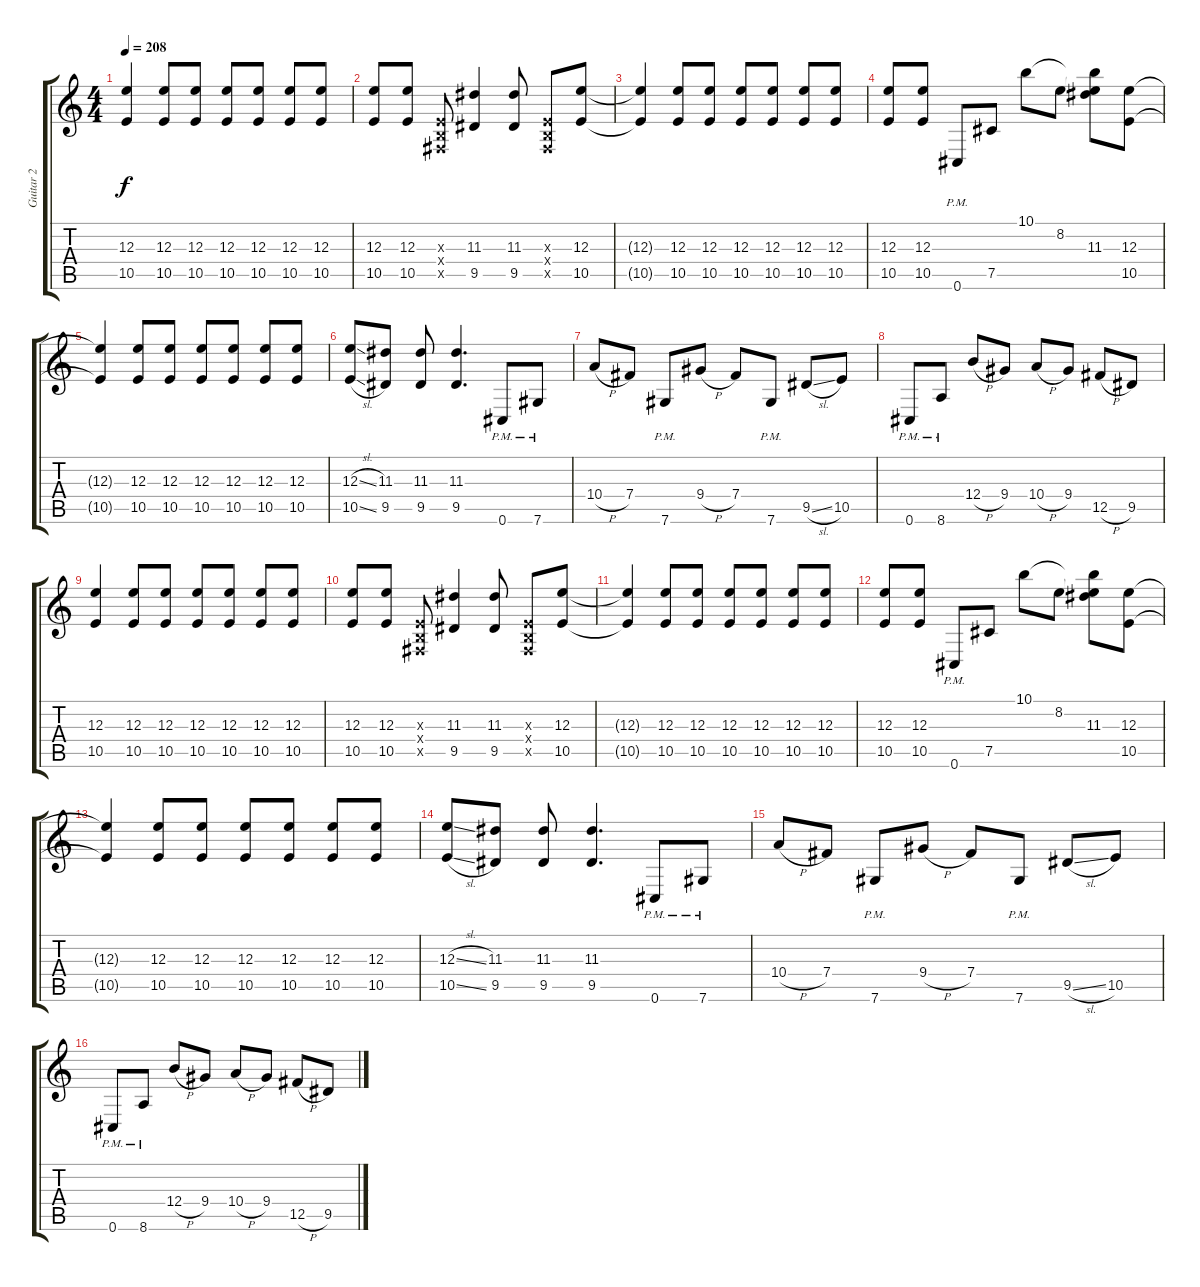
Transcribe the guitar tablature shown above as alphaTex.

\track ("Guitar 2" "Guitar 2") {instrument distortionguitar}
\staff {score tabs}
\tuning (Db4 Ab3 E3 B2 Gb2 Db2) {hide}
\ts (4 4)
\tempo 208
\clef g2
\ks c
(12.3 10.5).4{dy f} (12.3 10.5).8 (12.3 10.5).8 (12.3 10.5).8 (12.3 10.5).8 (12.3 10.5).8 (12.3 10.5).8 |
(12.3 10.5).8 (12.3 10.5).8 (0.3{x} 0.4{x} 0.5{x}).8 (11.3 9.5).4 (11.3 9.5).8 (0.3{x} 0.4{x} 0.5{x}).8 (12.3 10.5).8 |
(12.3{t} 10.5{t}).4 (12.3 10.5).8 (12.3 10.5).8 (12.3 10.5).8 (12.3 10.5).8 (12.3 10.5).8 (12.3 10.5).8 |
(12.3 10.5).8 (12.3 10.5).8 0.6{pm}.8 7.5.8 10.1.8 8.2.8 (10.1{t} 8.2{t} 11.3).8 (12.3 10.5).8 |
(12.3{t} 10.5{t}).4 (12.3 10.5).8 (12.3 10.5).8 (12.3 10.5).8 (12.3 10.5).8 (12.3 10.5).8 (12.3 10.5).8 |
(12.3{sl} 10.5{sl}).8 (11.3 9.5).8 (11.3 9.5).8 (11.3 9.5).4{d} 0.6{pm}.8 7.6{pm}.8 |
10.4{h}.8 7.4.8 7.6{pm}.8 9.4{h}.8 7.4.8 7.6{pm}.8 9.5{sl}.8 10.5.8 |
0.6{pm}.8 8.6{pm}.8 12.4{h}.8 9.4.8 10.4{h}.8 9.4.8 12.5{h}.8 9.5.8 |
(12.3 10.5).4 (12.3 10.5).8 (12.3 10.5).8 (12.3 10.5).8 (12.3 10.5).8 (12.3 10.5).8 (12.3 10.5).8 |
(12.3 10.5).8 (12.3 10.5).8 (0.3{x} 0.4{x} 0.5{x}).8 (11.3 9.5).4 (11.3 9.5).8 (0.3{x} 0.4{x} 0.5{x}).8 (12.3 10.5).8 |
(12.3{t} 10.5{t}).4 (12.3 10.5).8 (12.3 10.5).8 (12.3 10.5).8 (12.3 10.5).8 (12.3 10.5).8 (12.3 10.5).8 |
(12.3 10.5).8 (12.3 10.5).8 0.6{pm}.8 7.5.8 10.1.8 8.2.8 (10.1{t} 8.2{t} 11.3).8 (12.3 10.5).8 |
(12.3{t} 10.5{t}).4 (12.3 10.5).8 (12.3 10.5).8 (12.3 10.5).8 (12.3 10.5).8 (12.3 10.5).8 (12.3 10.5).8 |
(12.3{sl} 10.5{sl}).8 (11.3 9.5).8 (11.3 9.5).8 (11.3 9.5).4{d} 0.6{pm}.8 7.6{pm}.8 |
10.4{h}.8 7.4.8 7.6{pm}.8 9.4{h}.8 7.4.8 7.6{pm}.8 9.5{sl}.8 10.5.8 |
0.6{pm}.8 8.6{pm}.8 12.4{h}.8 9.4.8 10.4{h}.8 9.4.8 12.5{h}.8 9.5.8
